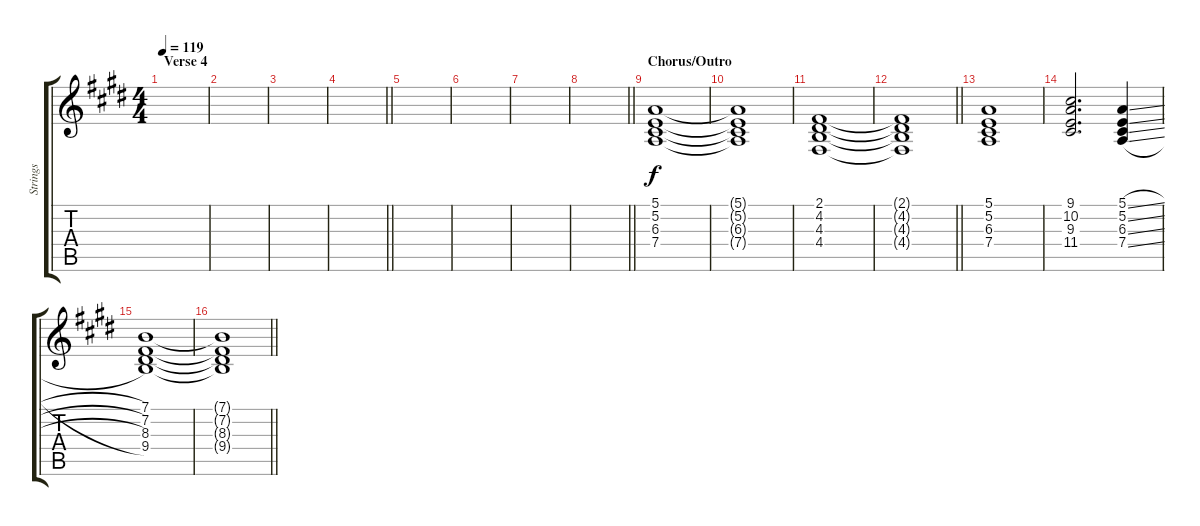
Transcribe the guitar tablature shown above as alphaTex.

\track ("Strings" "Strings") {instrument stringensemble1}
\staff {score tabs}
\tuning (E4 B3 G3 D3 A2 E2) {hide}
\ts (4 4)
\section ("" "Verse 4")
\tempo 119
\clef g2
\ks e
|
|
|
\barLineRight lightlight
|
|
|
|
\barLineRight lightlight
|
\section ("" "Chorus/Outro")
(5.1 5.2 6.3 7.4).1 |
(5.1{t} 5.2{t} 6.3{t} 7.4{t}).1 |
(2.1 4.2 4.3 4.4).1 |
\barLineRight lightlight
(2.1{t} 4.2{t} 4.3{t} 4.4{t}).1 |
(5.1 5.2 6.3 7.4).1 |
(9.1 10.2 9.3 11.4).2{d} (5.1{sl} 5.2{sl} 6.3{sl} 7.4{sl}).4 |
(7.1 7.2 8.3 9.4).1 |
\barLineRight lightlight
(7.1{t} 7.2{t} 8.3{t} 9.4{t}).1
